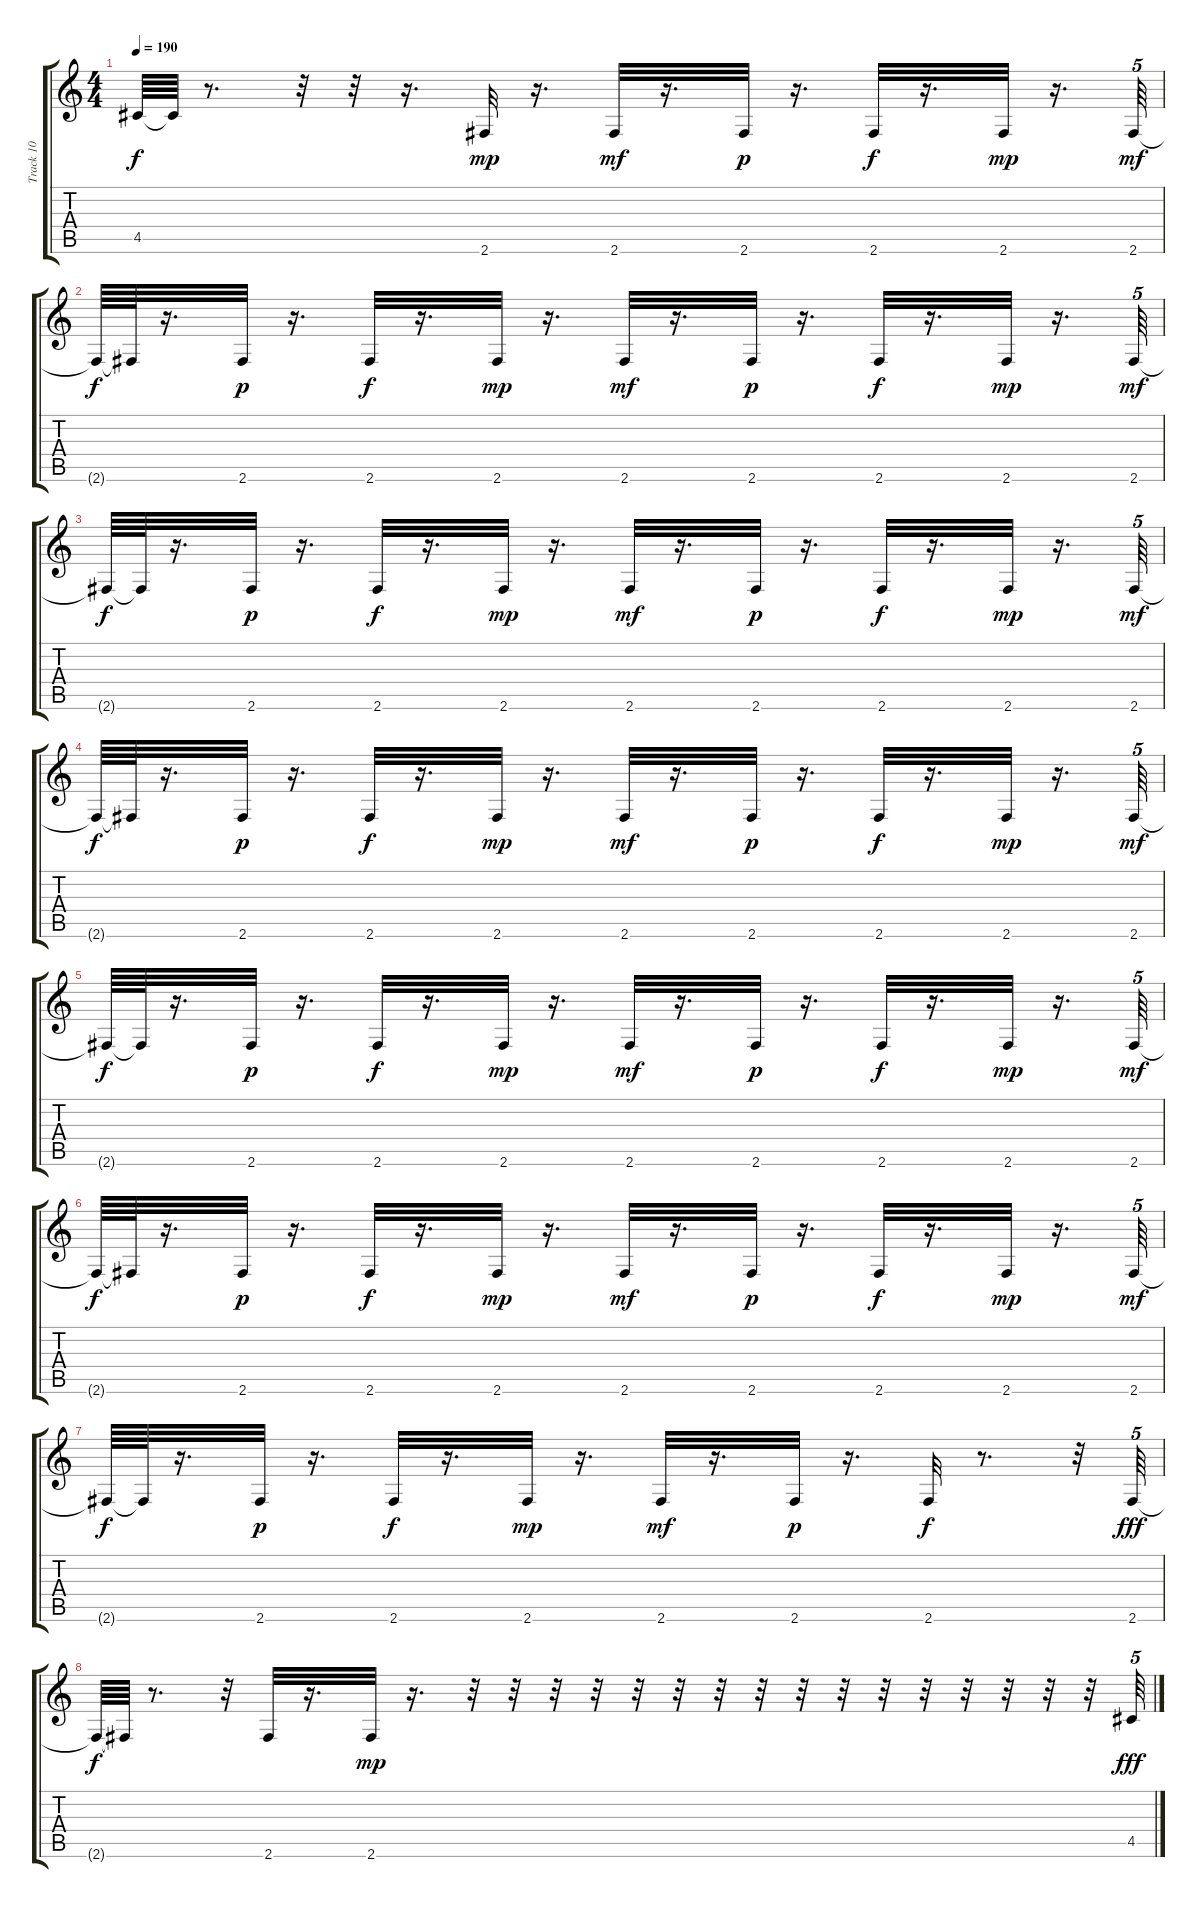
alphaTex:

\track ("Track 10" "Track 10") {instrument acousticguitarsteel}
\staff {score tabs}
\tuning (E4 B3 G3 D3 A2 E2) {hide}
\ts (4 4)
\tempo 190
\clef g2
\ks c
4.5{t}.64{dy f} 4.5{t}.64 r.8{d} r.32 r.32 r.16{d} 2.6.32{dy mp} r.16{d} 2.6.32{dy mf} r.16{d} 2.6.32{dy p} r.16{d} 2.6.32{dy f} r.16{d} 2.6.32{dy mp} r.16{d} 2.6.64{tu (5 4) dy mf} |
2.6{t}.64{dy f} 2.6{t}.64 r.16{d} 2.6.32{dy p} r.16{d} 2.6.32{dy f} r.16{d} 2.6.32{dy mp} r.16{d} 2.6.32{dy mf} r.16{d} 2.6.32{dy p} r.16{d} 2.6.32{dy f} r.16{d} 2.6.32{dy mp} r.16{d} 2.6.64{tu (5 4) dy mf} |
2.6{t}.64{dy f} 2.6{t}.64 r.16{d} 2.6.32{dy p} r.16{d} 2.6.32{dy f} r.16{d} 2.6.32{dy mp} r.16{d} 2.6.32{dy mf} r.16{d} 2.6.32{dy p} r.16{d} 2.6.32{dy f} r.16{d} 2.6.32{dy mp} r.16{d} 2.6.64{tu (5 4) dy mf} |
2.6{t}.64{dy f} 2.6{t}.64 r.16{d} 2.6.32{dy p} r.16{d} 2.6.32{dy f} r.16{d} 2.6.32{dy mp} r.16{d} 2.6.32{dy mf} r.16{d} 2.6.32{dy p} r.16{d} 2.6.32{dy f} r.16{d} 2.6.32{dy mp} r.16{d} 2.6.64{tu (5 4) dy mf} |
2.6{t}.64{dy f} 2.6{t}.64 r.16{d} 2.6.32{dy p} r.16{d} 2.6.32{dy f} r.16{d} 2.6.32{dy mp} r.16{d} 2.6.32{dy mf} r.16{d} 2.6.32{dy p} r.16{d} 2.6.32{dy f} r.16{d} 2.6.32{dy mp} r.16{d} 2.6.64{tu (5 4) dy mf} |
2.6{t}.64{dy f} 2.6{t}.64 r.16{d} 2.6.32{dy p} r.16{d} 2.6.32{dy f} r.16{d} 2.6.32{dy mp} r.16{d} 2.6.32{dy mf} r.16{d} 2.6.32{dy p} r.16{d} 2.6.32{dy f} r.16{d} 2.6.32{dy mp} r.16{d} 2.6.64{tu (5 4) dy mf} |
2.6{t}.64{dy f} 2.6{t}.64 r.16{d} 2.6.32{dy p} r.16{d} 2.6.32{dy f} r.16{d} 2.6.32{dy mp} r.16{d} 2.6.32{dy mf} r.16{d} 2.6.32{dy p} r.16{d} 2.6.32{dy f} r.8{d} r.32 2.6.64{tu (5 4) dy fff} |
2.6{t}.64{dy f} 2.6{t}.64 r.8{d} r.32 2.6.32 r.16{d} 2.6.32{dy mp} r.16{d} r.32 r.32 r.32 r.32 r.32 r.32 r.32 r.32 r.32 r.32 r.32 r.32 r.32 r.32 r.32 r.32 4.5.64{tu (5 4) dy fff}
